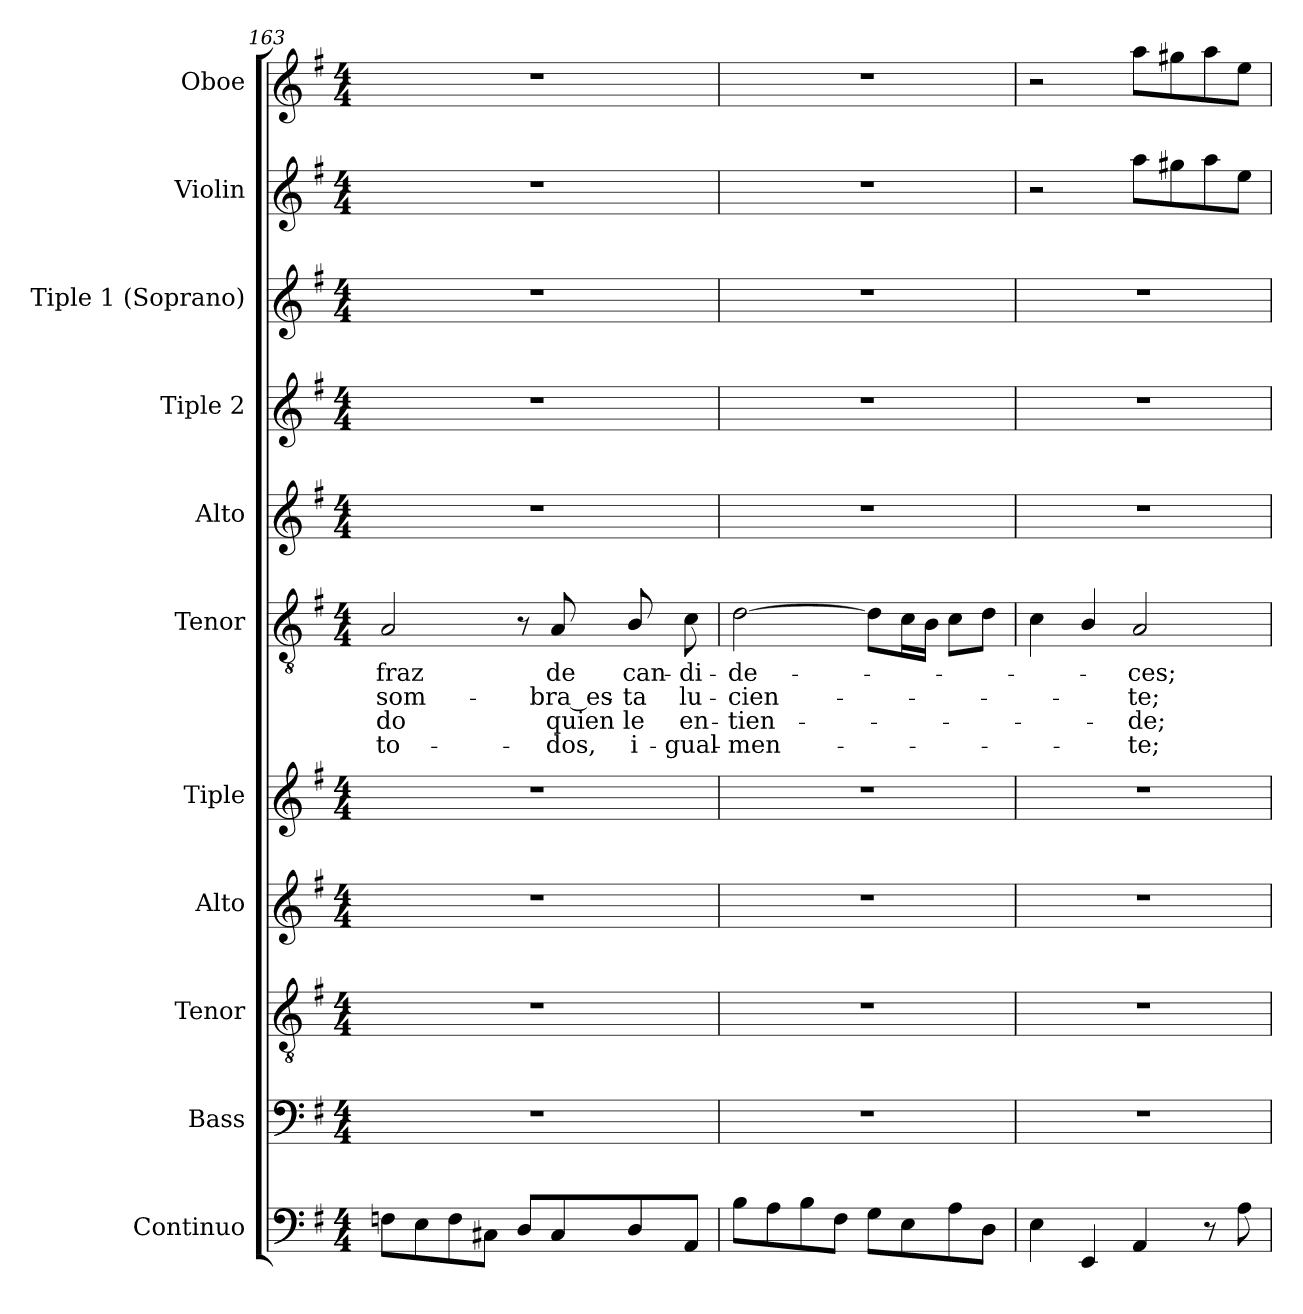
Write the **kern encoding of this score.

**kern	**kern	**kern	**kern	**kern	**kern	**text	**text	**text	**text	**kern	**kern	**kern	**kern	**kern
*part11	*part10	*part9	*part8	*part7	*part6	*part6	*part6	*part6	*part6	*part5	*part4	*part3	*part2	*part1
*staff11	*staff10	*staff9	*staff8	*staff7	*staff6	*staff6	*staff6	*staff6	*staff6	*staff5	*staff4	*staff3	*staff2	*staff1
*I"Continuo	*I"Bass	*I"Tenor	*I"Alto	*I"Tiple	*I"Tenor	*	*	*	*	*I"Alto	*I"Tiple 2	*I"Tiple 1 (Soprano)	*I"Violin	*I"Oboe
*I'Cont.	*I'B.	*I'T.	*I'A.	*	*I'T.	*	*	*	*	*I'A.	*	*I'S1.	*I'Vln.	*I'Ob.
*clefF4	*clefF4	*clefGv2	*clefG2	*clefG2	*clefGv2	*	*	*	*	*clefG2	*clefG2	*clefG2	*clefG2	*clefG2
*	*	*ITrd7c12	*	*	*ITrd7c12	*	*	*	*	*	*	*	*	*
*k[f#]	*k[f#]	*k[f#]	*k[f#]	*k[f#]	*k[f#]	*	*	*	*	*k[f#]	*k[f#]	*k[f#]	*k[f#]	*k[f#]
*G:	*G:	*G:	*G:	*G:	*G:	*	*	*	*	*G:	*G:	*G:	*G:	*G:
*M4/4	*M4/4	*M4/4	*M4/4	*M4/4	*M4/4	*	*	*	*	*M4/4	*M4/4	*M4/4	*M4/4	*M4/4
=163	=163	=163	=163	=163	=163	=163	=163	=163	=163	=163	=163	=163	=163	=163
!	!	!	!	!	!	!LO:LY:b:color=#000000	!LO:LY:b:color=#000000	!LO:LY:b:color=#000000	!LO:LY:b:color=#000000	!	!	!	!	!
8Fni\L	1r	1r	1r	1r	2AAi/	-fraz	som-	-do	to-	1r	1r	1r	1r	1r
8Ei\	.	.	.	.	.	.	.	.	.	.	.	.	.	.
8Fi\	.	.	.	.	.	.	.	.	.	.	.	.	.	.
8C#Xi\J	.	.	.	.	.	.	.	.	.	.	.	.	.	.
8Di/L	.	.	.	.	8r	.	.	.	.	.	.	.	.	.
!	!	!	!	!	!	!LO:LY:b:color=#000000	!LO:LY:b:color=#000000	!LO:LY:b:color=#000000	!LO:LY:b:color=#000000	!	!	!	!	!
8C#i/	.	.	.	.	8AAi/	de	-bra_es-	quien	-dos,	.	.	.	.	.
!	!	!	!	!	!	!LO:LY:b:color=#000000	!LO:LY:b:color=#000000	!LO:LY:b:color=#000000	!LO:LY:b:color=#000000	!	!	!	!	!
8Di/	.	.	.	.	8BBi/	can-	-ta	le	i-	.	.	.	.	.
!	!	!	!	!	!	!LO:LY:b:color=#000000	!LO:LY:b:color=#000000	!LO:LY:b:color=#000000	!LO:LY:b:color=#000000	!	!	!	!	!
8AAi/J	.	.	.	.	8Ci\	-di-	lu-	en-	-gual-	.	.	.	.	.
!!LO:LB:g=z
=164	=164	=164	=164	=164	=164	=164	=164	=164	=164	=164	=164	=164	=164	=164
!	!	!	!	!	!	!LO:LY:b:color=#000000	!LO:LY:b:color=#000000	!LO:LY:b:color=#000000	!LO:LY:b:color=#000000	!	!	!	!	!
8Bi\L	1r	1r	1r	1r	[2Di\	-de-	-cien-	-tien-	-men-	1r	1r	1r	1r	1r
8Ai\	.	.	.	.	.	.	.	.	.	.	.	.	.	.
8Bi\	.	.	.	.	.	.	.	.	.	.	.	.	.	.
8F#i\J	.	.	.	.	.	.	.	.	.	.	.	.	.	.
8Gi\L	.	.	.	.	8Di\L]	.	.	.	.	.	.	.	.	.
8Ei\	.	.	.	.	16Ci\L	.	.	.	.	.	.	.	.	.
.	.	.	.	.	16BBi\JJ	.	.	.	.	.	.	.	.	.
8Ai\	.	.	.	.	8Ci\L	.	.	.	.	.	.	.	.	.
8Di\J	.	.	.	.	8Di\J	.	.	.	.	.	.	.	.	.
=165	=165	=165	=165	=165	=165	=165	=165	=165	=165	=165	=165	=165	=165	=165
4Ei\	1r	1r	1r	1r	4Ci\	.	.	.	.	1r	1r	1r	2r	2r
4EEi/	.	.	.	.	4BBi/	.	.	.	.	.	.	.	.	.
!	!	!	!	!	!	!LO:LY:b:color=#000000	!LO:LY:b:color=#000000	!LO:LY:b:color=#000000	!LO:LY:b:color=#000000	!	!	!	!	!
4AAi/	.	.	.	.	2AAi/	-ces;	-te;	-de;	-te;	.	.	.	8aai\L	8aai\L
.	.	.	.	.	.	.	.	.	.	.	.	.	8gg#Xi\	8gg#Xi\
8r	.	.	.	.	.	.	.	.	.	.	.	.	8aai\	8aai\
8Ai\	.	.	.	.	.	.	.	.	.	.	.	.	8eei\J	8eei\J
=	=	=	=	=	=	=	=	=	=	=	=	=	=	=
*-	*-	*-	*-	*-	*-	*-	*-	*-	*-	*-	*-	*-	*-	*-
